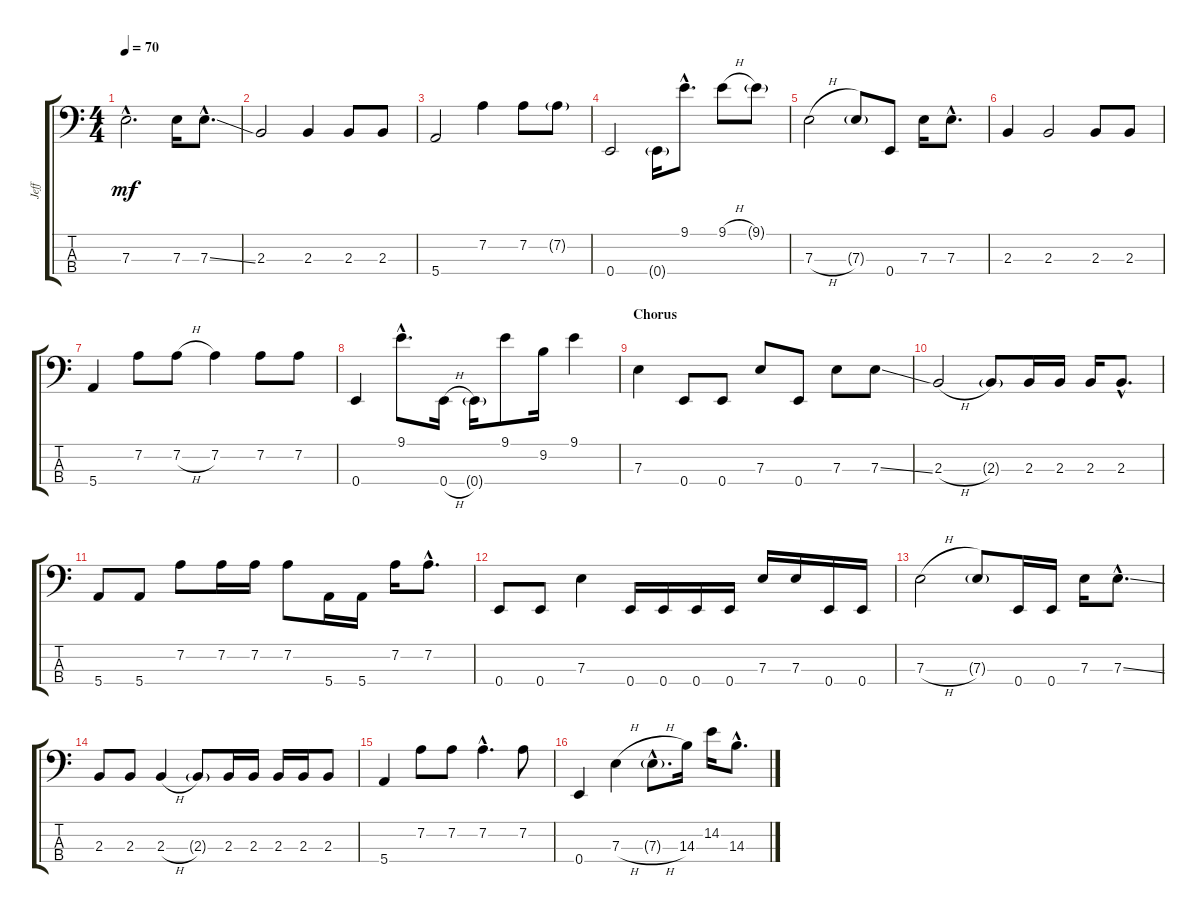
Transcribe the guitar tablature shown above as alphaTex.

\track ("Jeff" "Jeff") {instrument electricbassfinger}
\staff {score tabs}
\tuning (G2 D2 A1 E1) {hide}
\ts (4 4)
\tempo 70
\clef f4
\ks c
7.3{hac}.2{d dy mf} 7.3.16 7.3{ss hac}.8{d} |
2.3.2 2.3.4 2.3.8 2.3.8 |
5.4.2 7.2.4 7.2.8 7.2{g}.8 |
0.4.2 0.4{g}.16 9.1{hac}.8{d} 9.1{h}.8 9.1{g}.8 |
7.3{h}.2 7.3{g}.8 0.4.8 7.3.16 7.3{hac}.8{d} |
2.3.4 2.3.2 2.3.8 2.3.8 |
5.4.4 7.2.8 7.2{h}.8 7.2.4 7.2.8 7.2.8 |
0.4.4 9.1{hac}.8{d} 0.4{h}.16 0.4{g}.16 9.1.8 9.2.16 9.1.4 |
\section ("" "Chorus")
7.3.4 0.4.8 0.4.8 7.3.8 0.4.8 7.3.8 7.3{ss}.8 |
2.3{h}.2 2.3{g}.8 2.3.16 2.3.16 2.3.16 2.3{hac}.8{d} |
5.4.8 5.4.8 7.2.8 7.2.16 7.2.16 7.2.8 5.4.16 5.4.16 7.2.16 7.2{hac}.8{d} |
0.4.8 0.4.8 7.3.4 0.4.16 0.4.16 0.4.16 0.4.16 7.3.16 7.3.16 0.4.16 0.4.16 |
7.3{h}.2 7.3{g}.8 0.4.16 0.4.16 7.3.16 7.3{ss hac}.8{d} |
2.3.8 2.3.8 2.3{h}.4 2.3{g}.8 2.3.16 2.3.16 2.3.16 2.3.16 2.3.8 |
5.4.4 7.2.8 7.2.8 7.2{hac}.4{d} 7.2.8 |
0.4.4 7.3{h}.4 7.3{h g hac}.8{d} 14.3.16 14.2.16 14.3{ss hac}.8{d}
